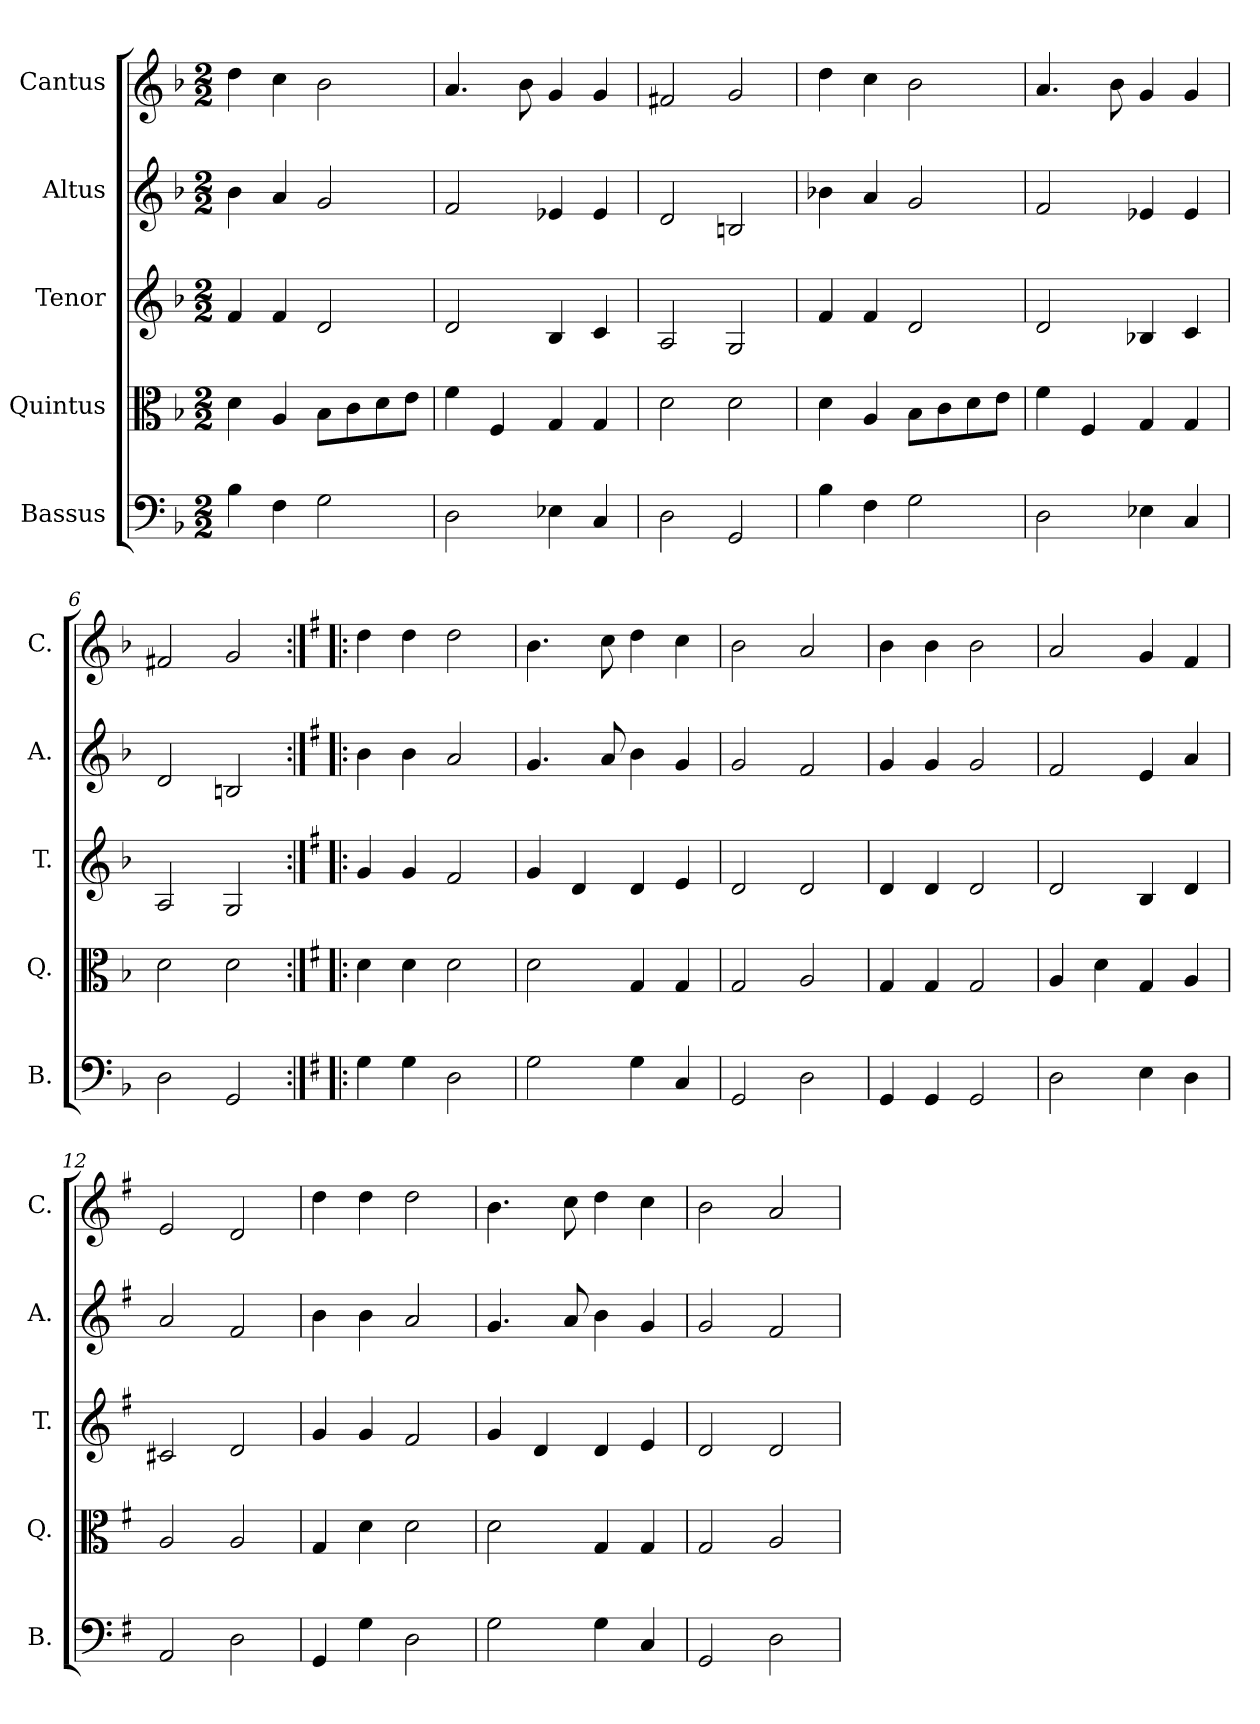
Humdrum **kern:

**kern	**kern	**kern	**kern	**kern
*part5	*part4	*part3	*part2	*part1
*staff5	*staff4	*staff3	*staff2	*staff1
*I"Bassus	*I"Quintus	*I"Tenor	*I"Altus	*I"Cantus
*I'B.	*I'Q.	*I'T.	*I'A.	*I'C.
*clefF4	*clefC3	*clefG2	*clefG2	*clefG2
*k[b-]	*k[b-]	*k[b-]	*k[b-]	*k[b-]
*F:	*F:	*F:	*F:	*F:
*M2/2	*M2/2	*M2/2	*M2/2	*M2/2
=1	=1	=1	=1	=1
4B-\	4d\	4f/	4b-\	4dd\
4F\	4A/	4f/	4a/	4cc\
2G\	8B-\L	2d/	2g/	2b-\
.	8c\	.	.	.
.	8d\	.	.	.
.	8e\J	.	.	.
=2	=2	=2	=2	=2
2D\	4f\	2d/	2f/	4.a/
.	4F/	.	.	.
.	.	.	.	8b-\
4E-X\	4G/	4B-/	4e-X/	4g/
4C/	4G/	4c/	4e-/	4g/
=3	=3	=3	=3	=3
2D\	2d\	2A/	2d/	2f#X/
2GG/	2d\	2G/	2Bn/	2g/
=4	=4	=4	=4	=4
4B-\	4d\	4f/	4b-X\	4dd\
4F\	4A/	4f/	4a/	4cc\
2G\	8B-\L	2d/	2g/	2b-\
.	8c\	.	.	.
.	8d\	.	.	.
.	8e\J	.	.	.
=5	=5	=5	=5	=5
2D\	4f\	2d/	2f/	4.a/
.	4F/	.	.	.
.	.	.	.	8b-\
4E-X\	4G/	4B-X/	4e-X/	4g/
4C/	4G/	4c/	4e-/	4g/
=6	=6	=6	=6	=6
2D\	2d\	2A/	2d/	2f#X/
2GG/	2d\	2G/	2Bn/	2g/
=7:|!|:	=7:|!|:	=7:|!|:	=7:|!|:	=7:|!|:
*k[f#]	*k[f#]	*k[f#]	*k[f#]	*k[f#]
4G\	4d\	4g/	4b\	4dd\
4G\	4d\	4g/	4b\	4dd\
2D\	2d\	2f#/	2a/	2dd\
=8	=8	=8	=8	=8
2G\	2d\	4g/	4.g/	4.b\
.	.	4d/	.	.
.	.	.	8a/	8cc\
4G\	4G/	4d/	4b\	4dd\
4C/	4G/	4e/	4g/	4cc\
=9	=9	=9	=9	=9
2GG/	2G/	2d/	2g/	2b\
2D\	2A/	2d/	2f#/	2a/
=10	=10	=10	=10	=10
4GG/	4G/	4d/	4g/	4b\
4GG/	4G/	4d/	4g/	4b\
2GG/	2G/	2d/	2g/	2b\
=11	=11	=11	=11	=11
2D\	4A/	2d/	2f#/	2a/
.	4d\	.	.	.
4E\	4G/	4B/	4e/	4g/
4D\	4A/	4d/	4a/	4f#/
!!LO:LB:g=z
=12	=12	=12	=12	=12
2AA/	2A/	2c#X/	2a/	2e/
2D\	2A/	2d/	2f#/	2d/
=13	=13	=13	=13	=13
4GG/	4G/	4g/	4b\	4dd\
4G\	4d\	4g/	4b\	4dd\
2D\	2d\	2f#/	2a/	2dd\
=14	=14	=14	=14	=14
2G\	2d\	4g/	4.g/	4.b\
.	.	4d/	.	.
.	.	.	8a/	8cc\
4G\	4G/	4d/	4b\	4dd\
4C/	4G/	4e/	4g/	4cc\
=15	=15	=15	=15	=15
2GG/	2G/	2d/	2g/	2b\
2D\	2A/	2d/	2f#/	2a/
=	=	=	=	=
*-	*-	*-	*-	*-
